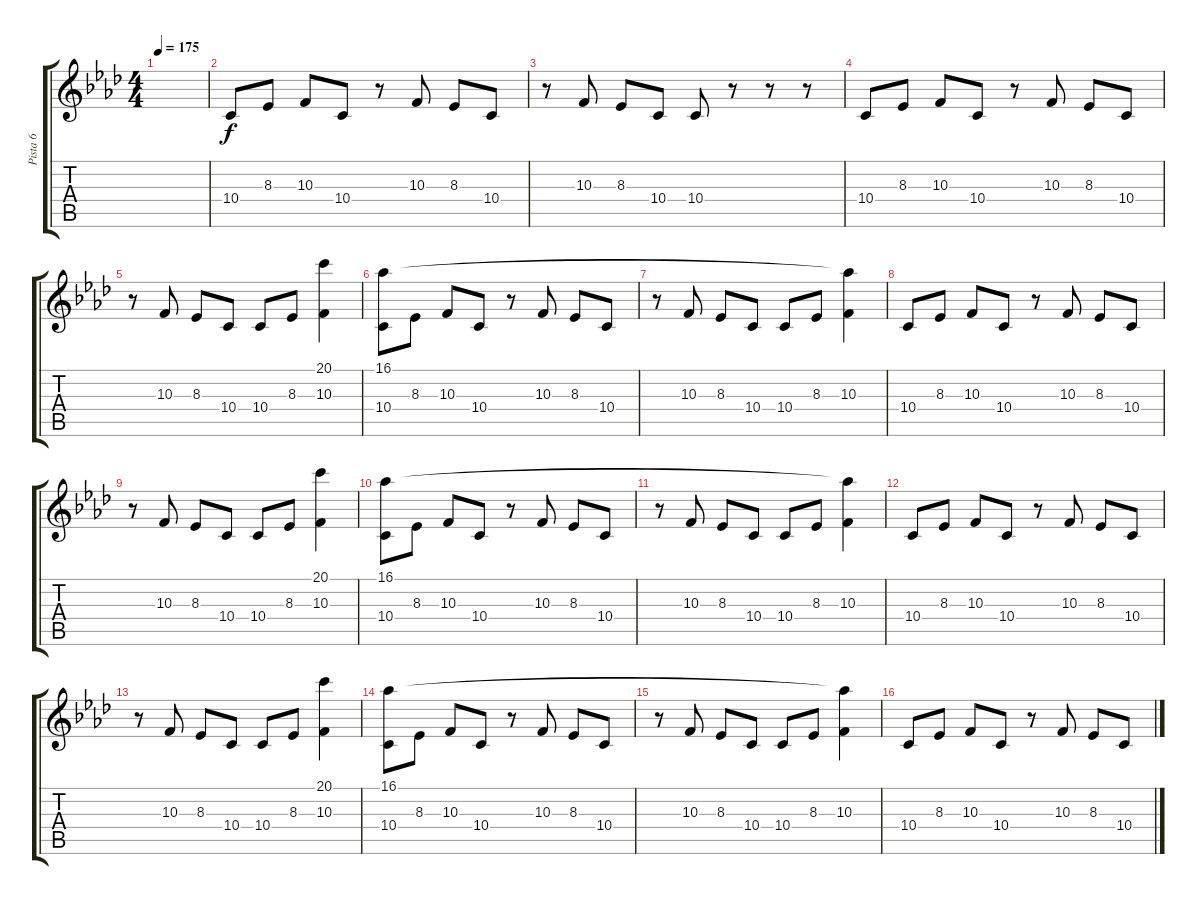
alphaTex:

\track ("Pista 6" "Pista 6") {instrument stringensemble1}
\staff {score tabs}
\tuning (E4 B3 G3 D3 A2 E2) {hide}
\ts (4 4)
\tempo 175
\clef g2
\ks fminor
|
10.4.8{volume 13} 8.3.8 10.3.8 10.4.8 r.8 10.3.8 8.3.8 10.4.8 |
r.8 10.3.8 8.3.8 10.4.8 10.4.8 r.8 r.8 r.8 |
10.4.8{volume 13} 8.3.8 10.3.8 10.4.8 r.8 10.3.8 8.3.8 10.4.8 |
r.8 10.3.8 8.3.8 10.4.8 10.4.8 8.3.8 (20.1 10.3).4 |
(16.1 10.4).8 8.3.8 10.3.8 10.4.8 r.8 10.3.8 8.3.8 10.4.8 |
r.8 10.3.8 8.3.8 10.4.8 10.4.8 8.3.8 (16.1{t} 10.3).4 |
10.4.8{volume 13} 8.3.8 10.3.8 10.4.8 r.8 10.3.8 8.3.8 10.4.8 |
r.8 10.3.8 8.3.8 10.4.8 10.4.8 8.3.8 (20.1 10.3).4 |
(16.1 10.4).8 8.3.8 10.3.8 10.4.8 r.8 10.3.8 8.3.8 10.4.8 |
r.8 10.3.8 8.3.8 10.4.8 10.4.8 8.3.8 (16.1{t} 10.3).4 |
10.4.8{volume 13} 8.3.8 10.3.8 10.4.8 r.8 10.3.8 8.3.8 10.4.8 |
r.8 10.3.8 8.3.8 10.4.8 10.4.8 8.3.8 (20.1 10.3).4 |
(16.1 10.4).8 8.3.8 10.3.8 10.4.8 r.8 10.3.8 8.3.8 10.4.8 |
r.8 10.3.8 8.3.8 10.4.8 10.4.8 8.3.8 (16.1{t} 10.3).4 |
10.4.8{volume 13} 8.3.8 10.3.8 10.4.8 r.8 10.3.8 8.3.8 10.4.8
